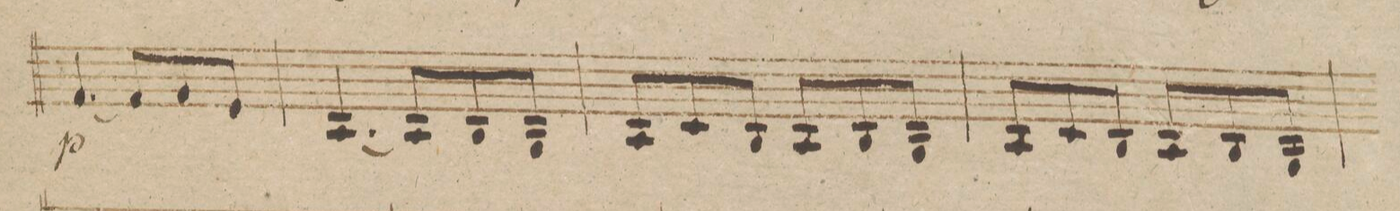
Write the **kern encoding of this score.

**kern	**dynam
*I"Violino 2do	*
*clefG2	*
*k[b-]	*
*M6/8	*
[4.f/	p
8f/L]	.
8g/	.
8e/J	.
=99	=99
[4.A/	.
8A/L]	.
8B-/	.
8G/J	.
=100	=100
8A/L	.
8c/	.
8B-/J	.
8A/L	.
8B-/	.
8G/J	.
=101	=101
8A/L	.
8c/	.
8B-/J	.
8A/L	.
8B-/	.
8G/J	.
=102	=102
*-	*-
